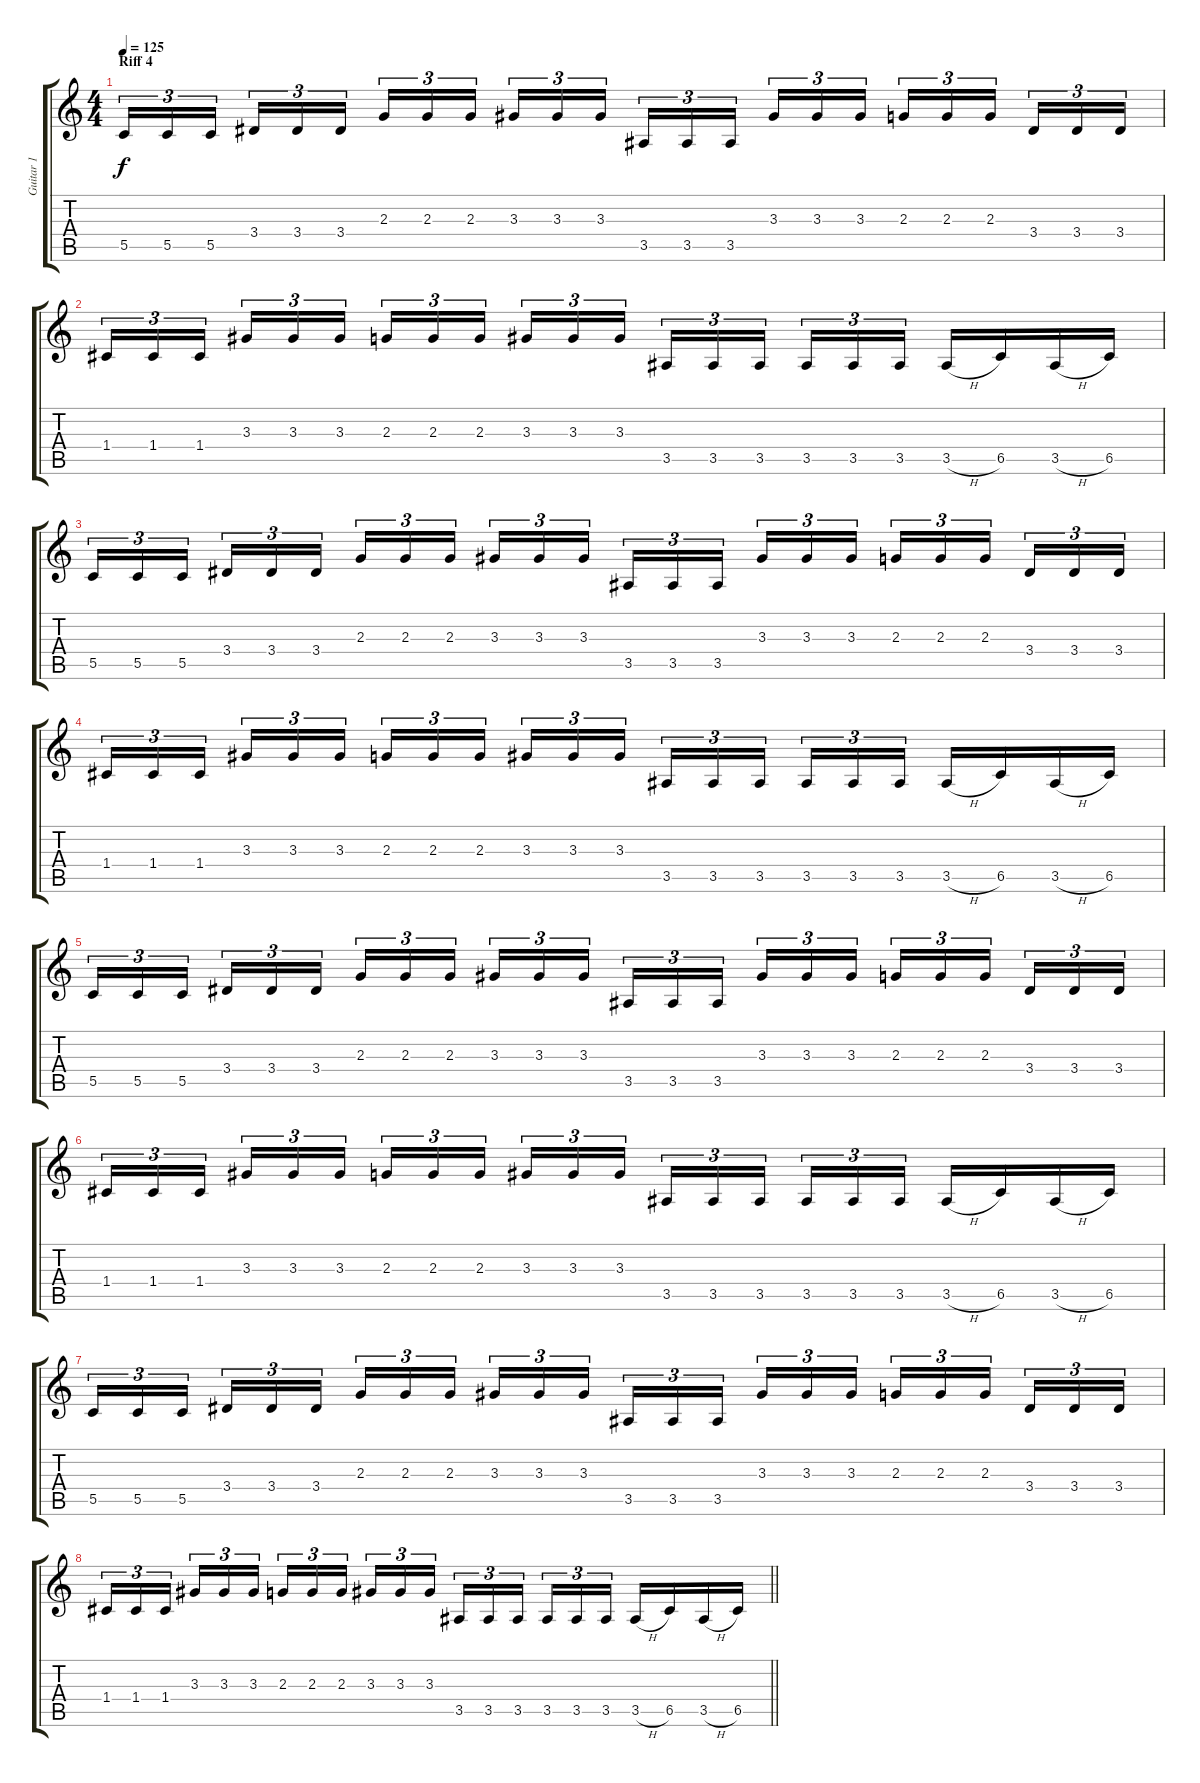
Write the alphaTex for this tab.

\track ("Guitar 1" "Guitar 1") {instrument distortionguitar}
\staff {score tabs}
\tuning (D4 A3 F3 C3 G2 D2) {hide}
\ts (4 4)
\section ("" "Riff 4")
\tempo 125
\clef g2
\ks c
5.5.16{tu (3 2) dy f} 5.5.16{tu (3 2)} 5.5.16{tu (3 2) beam splitsecondary} 3.4.16{tu (3 2)} 3.4.16{tu (3 2)} 3.4.16{tu (3 2)} 2.3.16{tu (3 2)} 2.3.16{tu (3 2)} 2.3.16{tu (3 2) beam splitsecondary} 3.3.16{tu (3 2)} 3.3.16{tu (3 2)} 3.3.16{tu (3 2)} 3.5.16{tu (3 2)} 3.5.16{tu (3 2)} 3.5.16{tu (3 2) beam splitsecondary} 3.3.16{tu (3 2)} 3.3.16{tu (3 2)} 3.3.16{tu (3 2)} 2.3.16{tu (3 2)} 2.3.16{tu (3 2)} 2.3.16{tu (3 2) beam splitsecondary} 3.4.16{tu (3 2)} 3.4.16{tu (3 2)} 3.4.16{tu (3 2)} |
1.4.16{tu (3 2)} 1.4.16{tu (3 2)} 1.4.16{tu (3 2) beam splitsecondary} 3.3.16{tu (3 2)} 3.3.16{tu (3 2)} 3.3.16{tu (3 2)} 2.3.16{tu (3 2)} 2.3.16{tu (3 2)} 2.3.16{tu (3 2) beam splitsecondary} 3.3.16{tu (3 2)} 3.3.16{tu (3 2)} 3.3.16{tu (3 2)} 3.5.16{tu (3 2)} 3.5.16{tu (3 2)} 3.5.16{tu (3 2) beam splitsecondary} 3.5.16{tu (3 2)} 3.5.16{tu (3 2)} 3.5.16{tu (3 2)} 3.5{h}.16 6.5.16 3.5{h}.16 6.5.16 |
5.5.16{tu (3 2)} 5.5.16{tu (3 2)} 5.5.16{tu (3 2) beam splitsecondary} 3.4.16{tu (3 2)} 3.4.16{tu (3 2)} 3.4.16{tu (3 2)} 2.3.16{tu (3 2)} 2.3.16{tu (3 2)} 2.3.16{tu (3 2) beam splitsecondary} 3.3.16{tu (3 2)} 3.3.16{tu (3 2)} 3.3.16{tu (3 2)} 3.5.16{tu (3 2)} 3.5.16{tu (3 2)} 3.5.16{tu (3 2) beam splitsecondary} 3.3.16{tu (3 2)} 3.3.16{tu (3 2)} 3.3.16{tu (3 2)} 2.3.16{tu (3 2)} 2.3.16{tu (3 2)} 2.3.16{tu (3 2) beam splitsecondary} 3.4.16{tu (3 2)} 3.4.16{tu (3 2)} 3.4.16{tu (3 2)} |
1.4.16{tu (3 2)} 1.4.16{tu (3 2)} 1.4.16{tu (3 2) beam splitsecondary} 3.3.16{tu (3 2)} 3.3.16{tu (3 2)} 3.3.16{tu (3 2)} 2.3.16{tu (3 2)} 2.3.16{tu (3 2)} 2.3.16{tu (3 2) beam splitsecondary} 3.3.16{tu (3 2)} 3.3.16{tu (3 2)} 3.3.16{tu (3 2)} 3.5.16{tu (3 2)} 3.5.16{tu (3 2)} 3.5.16{tu (3 2) beam splitsecondary} 3.5.16{tu (3 2)} 3.5.16{tu (3 2)} 3.5.16{tu (3 2)} 3.5{h}.16 6.5.16 3.5{h}.16 6.5.16 |
5.5.16{tu (3 2)} 5.5.16{tu (3 2)} 5.5.16{tu (3 2) beam splitsecondary} 3.4.16{tu (3 2)} 3.4.16{tu (3 2)} 3.4.16{tu (3 2)} 2.3.16{tu (3 2)} 2.3.16{tu (3 2)} 2.3.16{tu (3 2) beam splitsecondary} 3.3.16{tu (3 2)} 3.3.16{tu (3 2)} 3.3.16{tu (3 2)} 3.5.16{tu (3 2)} 3.5.16{tu (3 2)} 3.5.16{tu (3 2) beam splitsecondary} 3.3.16{tu (3 2)} 3.3.16{tu (3 2)} 3.3.16{tu (3 2)} 2.3.16{tu (3 2)} 2.3.16{tu (3 2)} 2.3.16{tu (3 2) beam splitsecondary} 3.4.16{tu (3 2)} 3.4.16{tu (3 2)} 3.4.16{tu (3 2)} |
1.4.16{tu (3 2)} 1.4.16{tu (3 2)} 1.4.16{tu (3 2) beam splitsecondary} 3.3.16{tu (3 2)} 3.3.16{tu (3 2)} 3.3.16{tu (3 2)} 2.3.16{tu (3 2)} 2.3.16{tu (3 2)} 2.3.16{tu (3 2) beam splitsecondary} 3.3.16{tu (3 2)} 3.3.16{tu (3 2)} 3.3.16{tu (3 2)} 3.5.16{tu (3 2)} 3.5.16{tu (3 2)} 3.5.16{tu (3 2) beam splitsecondary} 3.5.16{tu (3 2)} 3.5.16{tu (3 2)} 3.5.16{tu (3 2)} 3.5{h}.16 6.5.16 3.5{h}.16 6.5.16 |
5.5.16{tu (3 2)} 5.5.16{tu (3 2)} 5.5.16{tu (3 2) beam splitsecondary} 3.4.16{tu (3 2)} 3.4.16{tu (3 2)} 3.4.16{tu (3 2)} 2.3.16{tu (3 2)} 2.3.16{tu (3 2)} 2.3.16{tu (3 2) beam splitsecondary} 3.3.16{tu (3 2)} 3.3.16{tu (3 2)} 3.3.16{tu (3 2)} 3.5.16{tu (3 2)} 3.5.16{tu (3 2)} 3.5.16{tu (3 2) beam splitsecondary} 3.3.16{tu (3 2)} 3.3.16{tu (3 2)} 3.3.16{tu (3 2)} 2.3.16{tu (3 2)} 2.3.16{tu (3 2)} 2.3.16{tu (3 2) beam splitsecondary} 3.4.16{tu (3 2)} 3.4.16{tu (3 2)} 3.4.16{tu (3 2)} |
\barLineRight lightlight
1.4.16{tu (3 2)} 1.4.16{tu (3 2)} 1.4.16{tu (3 2) beam splitsecondary} 3.3.16{tu (3 2)} 3.3.16{tu (3 2)} 3.3.16{tu (3 2)} 2.3.16{tu (3 2)} 2.3.16{tu (3 2)} 2.3.16{tu (3 2) beam splitsecondary} 3.3.16{tu (3 2)} 3.3.16{tu (3 2)} 3.3.16{tu (3 2)} 3.5.16{tu (3 2)} 3.5.16{tu (3 2)} 3.5.16{tu (3 2) beam splitsecondary} 3.5.16{tu (3 2)} 3.5.16{tu (3 2)} 3.5.16{tu (3 2)} 3.5{h}.16 6.5.16 3.5{h}.16 6.5.16
